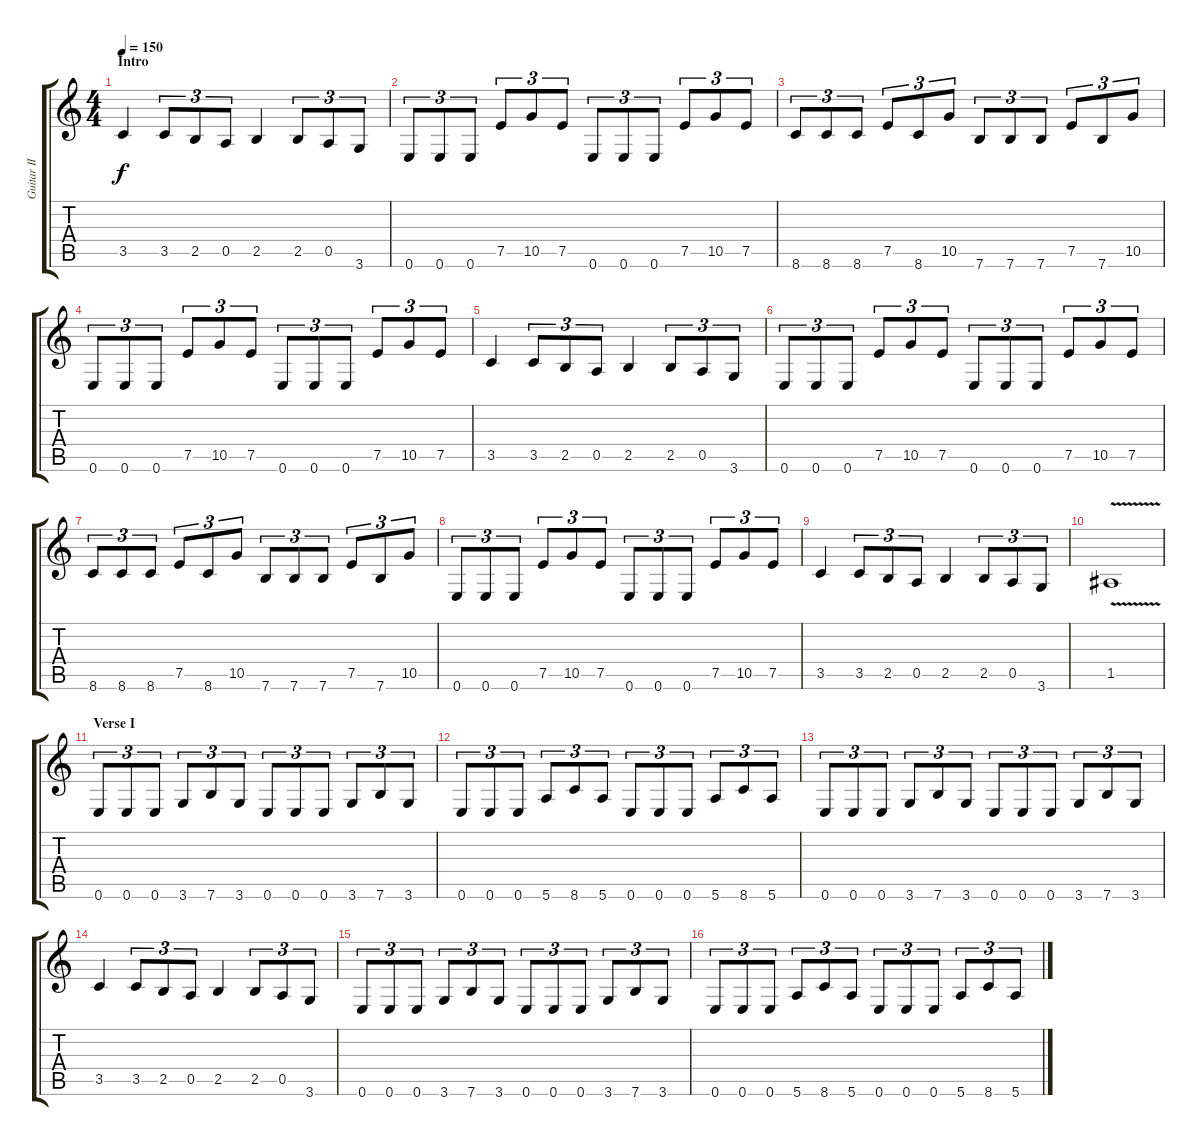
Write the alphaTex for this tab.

\track ("Guitar II" "Guitar II") {instrument overdrivenguitar}
\staff {score tabs}
\tuning (E4 B3 G3 D3 A2 E2) {hide}
\ts (4 4)
\section ("" "Intro")
\tempo 150
\clef g2
\ks c
3.5.4{dy f instrument overdrivenguitar} 3.5.8{tu (3 2)} 2.5.8{tu (3 2)} 0.5.8{tu (3 2)} 2.5.4 2.5.8{tu (3 2)} 0.5.8{tu (3 2)} 3.6.8{tu (3 2)} |
0.6.8{tu (3 2)} 0.6.8{tu (3 2)} 0.6.8{tu (3 2)} 7.5.8{tu (3 2)} 10.5.8{tu (3 2)} 7.5.8{tu (3 2)} 0.6.8{tu (3 2)} 0.6.8{tu (3 2)} 0.6.8{tu (3 2)} 7.5.8{tu (3 2)} 10.5.8{tu (3 2)} 7.5.8{tu (3 2)} |
8.6.8{tu (3 2)} 8.6.8{tu (3 2)} 8.6.8{tu (3 2)} 7.5.8{tu (3 2)} 8.6.8{tu (3 2)} 10.5.8{tu (3 2)} 7.6.8{tu (3 2)} 7.6.8{tu (3 2)} 7.6.8{tu (3 2)} 7.5.8{tu (3 2)} 7.6.8{tu (3 2)} 10.5.8{tu (3 2)} |
0.6.8{tu (3 2)} 0.6.8{tu (3 2)} 0.6.8{tu (3 2)} 7.5.8{tu (3 2)} 10.5.8{tu (3 2)} 7.5.8{tu (3 2)} 0.6.8{tu (3 2)} 0.6.8{tu (3 2)} 0.6.8{tu (3 2)} 7.5.8{tu (3 2)} 10.5.8{tu (3 2)} 7.5.8{tu (3 2)} |
3.5.4 3.5.8{tu (3 2)} 2.5.8{tu (3 2)} 0.5.8{tu (3 2)} 2.5.4 2.5.8{tu (3 2)} 0.5.8{tu (3 2)} 3.6.8{tu (3 2)} |
0.6.8{tu (3 2)} 0.6.8{tu (3 2)} 0.6.8{tu (3 2)} 7.5.8{tu (3 2)} 10.5.8{tu (3 2)} 7.5.8{tu (3 2)} 0.6.8{tu (3 2)} 0.6.8{tu (3 2)} 0.6.8{tu (3 2)} 7.5.8{tu (3 2)} 10.5.8{tu (3 2)} 7.5.8{tu (3 2)} |
8.6.8{tu (3 2)} 8.6.8{tu (3 2)} 8.6.8{tu (3 2)} 7.5.8{tu (3 2)} 8.6.8{tu (3 2)} 10.5.8{tu (3 2)} 7.6.8{tu (3 2)} 7.6.8{tu (3 2)} 7.6.8{tu (3 2)} 7.5.8{tu (3 2)} 7.6.8{tu (3 2)} 10.5.8{tu (3 2)} |
0.6.8{tu (3 2)} 0.6.8{tu (3 2)} 0.6.8{tu (3 2)} 7.5.8{tu (3 2)} 10.5.8{tu (3 2)} 7.5.8{tu (3 2)} 0.6.8{tu (3 2)} 0.6.8{tu (3 2)} 0.6.8{tu (3 2)} 7.5.8{tu (3 2)} 10.5.8{tu (3 2)} 7.5.8{tu (3 2)} |
3.5.4 3.5.8{tu (3 2)} 2.5.8{tu (3 2)} 0.5.8{tu (3 2)} 2.5.4 2.5.8{tu (3 2)} 0.5.8{tu (3 2)} 3.6.8{tu (3 2)} |
1.5{v}.1 |
\section ("" "Verse I")
0.6.8{tu (3 2)} 0.6.8{tu (3 2)} 0.6.8{tu (3 2)} 3.6.8{tu (3 2)} 7.6.8{tu (3 2)} 3.6.8{tu (3 2)} 0.6.8{tu (3 2)} 0.6.8{tu (3 2)} 0.6.8{tu (3 2)} 3.6.8{tu (3 2)} 7.6.8{tu (3 2)} 3.6.8{tu (3 2)} |
0.6.8{tu (3 2)} 0.6.8{tu (3 2)} 0.6.8{tu (3 2)} 5.6.8{tu (3 2)} 8.6.8{tu (3 2)} 5.6.8{tu (3 2)} 0.6.8{tu (3 2)} 0.6.8{tu (3 2)} 0.6.8{tu (3 2)} 5.6.8{tu (3 2)} 8.6.8{tu (3 2)} 5.6.8{tu (3 2)} |
0.6.8{tu (3 2)} 0.6.8{tu (3 2)} 0.6.8{tu (3 2)} 3.6.8{tu (3 2)} 7.6.8{tu (3 2)} 3.6.8{tu (3 2)} 0.6.8{tu (3 2)} 0.6.8{tu (3 2)} 0.6.8{tu (3 2)} 3.6.8{tu (3 2)} 7.6.8{tu (3 2)} 3.6.8{tu (3 2)} |
3.5.4 3.5.8{tu (3 2)} 2.5.8{tu (3 2)} 0.5.8{tu (3 2)} 2.5.4 2.5.8{tu (3 2)} 0.5.8{tu (3 2)} 3.6.8{tu (3 2)} |
0.6.8{tu (3 2)} 0.6.8{tu (3 2)} 0.6.8{tu (3 2)} 3.6.8{tu (3 2)} 7.6.8{tu (3 2)} 3.6.8{tu (3 2)} 0.6.8{tu (3 2)} 0.6.8{tu (3 2)} 0.6.8{tu (3 2)} 3.6.8{tu (3 2)} 7.6.8{tu (3 2)} 3.6.8{tu (3 2)} |
0.6.8{tu (3 2)} 0.6.8{tu (3 2)} 0.6.8{tu (3 2)} 5.6.8{tu (3 2)} 8.6.8{tu (3 2)} 5.6.8{tu (3 2)} 0.6.8{tu (3 2)} 0.6.8{tu (3 2)} 0.6.8{tu (3 2)} 5.6.8{tu (3 2)} 8.6.8{tu (3 2)} 5.6.8{tu (3 2)}
